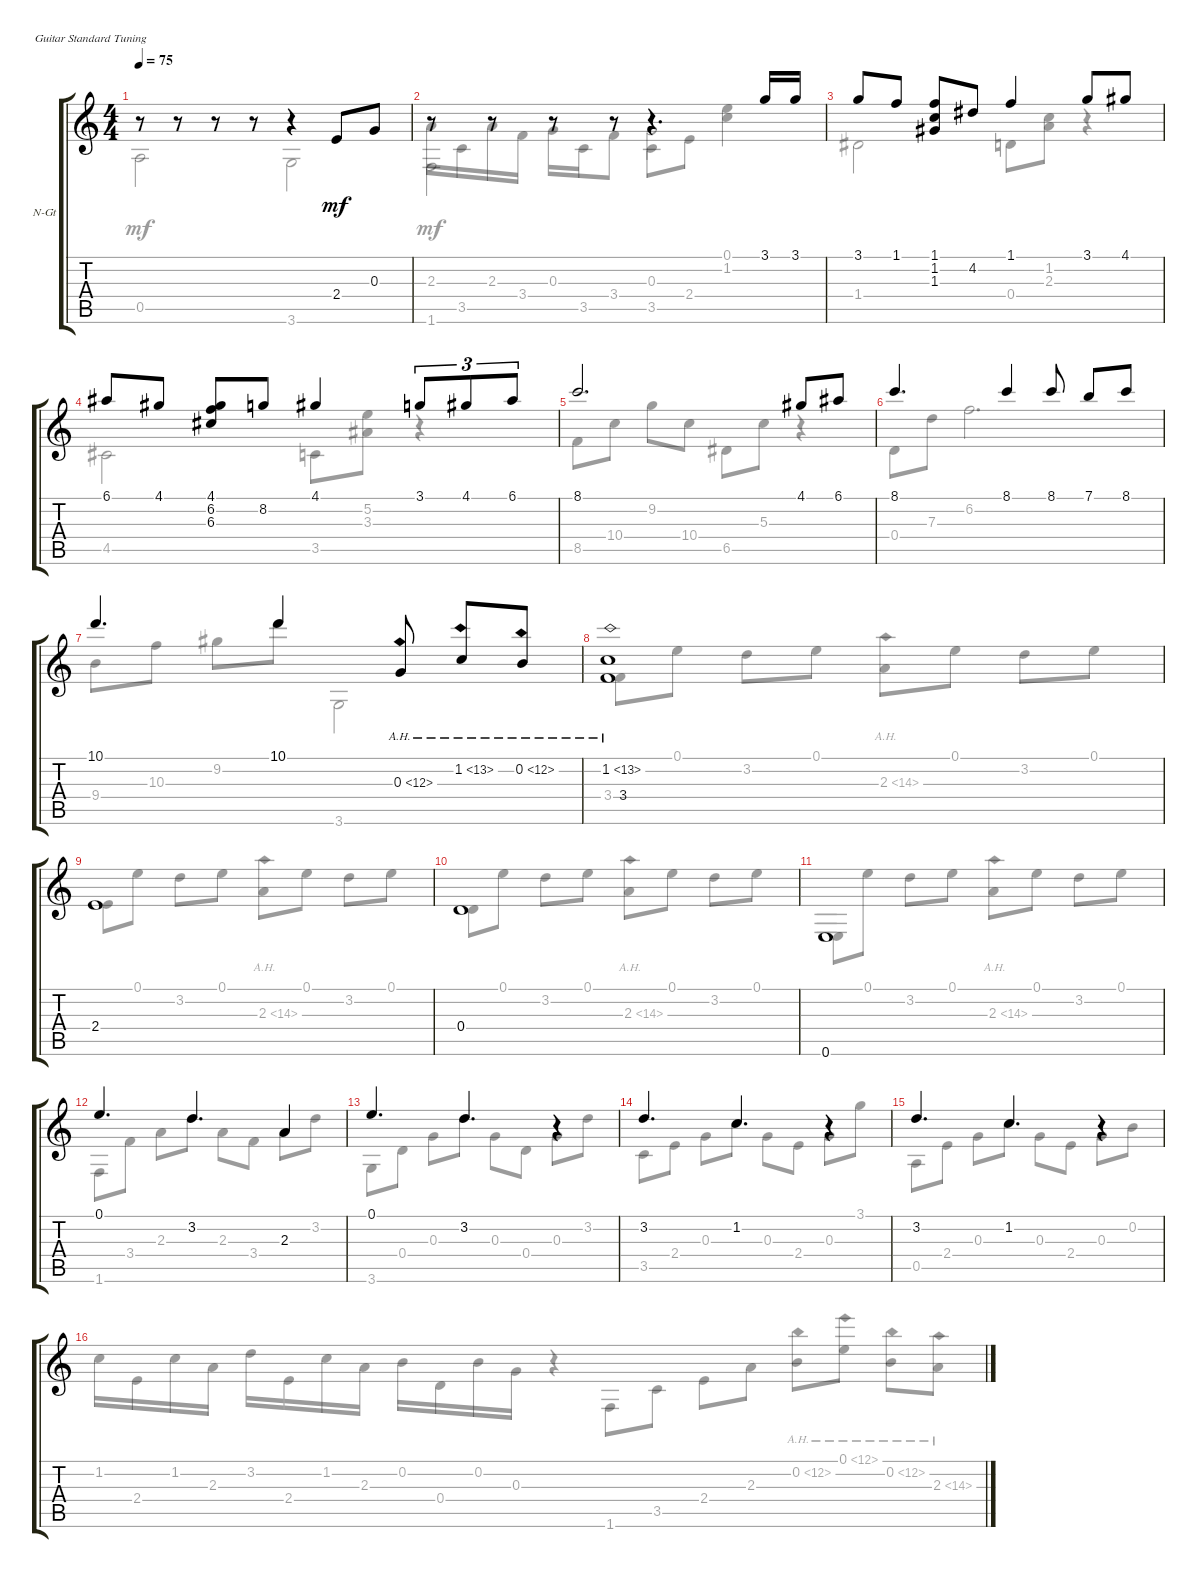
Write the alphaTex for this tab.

\defaultSystemsLayout 4
\bracketExtendMode groupsimilarinstruments
\firstSystemTrackNameOrientation horizontal
\otherSystemsTrackNameOrientation horizontal
\track ("Nylon Guitar" "N-Gt") {instrument acousticguitarnylon}
\staff {score tabs}
\tuning (E4 B3 G3 D3 A2 E2)
\voice
\ts (4 4)
\tempo 75
\clef g2
\scale
0.402928
\ks c
r.8{dy mf} r.8 r.8 r.8 r.4 2.4.8 0.3.8 |
\scale
0.33332 r.8 r.8 r.8 r.8 r.4{d} 3.1.16 3.1.16 |
\scale
0.264288 3.1.8 1.1.8 (1.1 1.3 1.2).8 4.2.8 1.1.4 3.1.8 4.1.8 |
6.1.8 4.1.8 (4.1 6.3 6.2).8 8.2.8 4.1.4 3.1.8{tu (3 2)} 4.1.8{tu (3 2)} 6.1.8{tu (3 2)} |
8.1.2{d} 4.1.8 6.1.8 |
8.1.4{d} 8.1.4 8.1.8 7.1.8 8.1.8 |
\scale
0.435527 10.1.4{d} 10.1.4 0.3{ah 12}.8 1.2{ah 12}.8 0.2{ah 12}.8 |
\scale
0.328729 (1.2{ah 12} 3.4).1 |
\scale
0.235828 2.4.1 |
\scale
0.248619 0.4.1 |
\scale
0.234408 0.6.1 |
\scale
0.257075 0.1.4{d} 3.2.4{d} 2.3.4 |
\scale
0.260033 0.1.4{d} 3.2.4{d} r.4 |
\scale
0.309573 3.2.4{d} 1.2.4{d} r.4 |
\scale
0.250133 3.2.4{d} 1.2.4{d} r.4 |
\scale
0.305947
\voice
\clef g2
\ottava regular
\simile none
\scale
0.402928
\ks c
1.2.16{dy mf} 2.4.16 1.2.16 2.3.16 3.2.16 2.4.16 1.2.16 2.3.16 0.2.16 0.4.16 0.2.16 0.3.16 r.4 |
\scale
0.33332 2.3.16 3.5.16 2.3.16 3.4.16 0.3.16 3.5.16 3.4.8 0.3.2 |
\scale
0.264288 1.4.2 0.4.8 (2.3 1.2).8 r.4 |
4.5.2 3.5.8 (5.2 3.3).8 r.4 |
8.5.8 10.4.8 9.2.8 10.4.8 6.5.8 5.3.8 r.4 |
0.4.8 7.3.8 6.2.2{d} |
\scale
0.435527 9.4.8 10.3.8 9.2.8 10.1.8 3.6.2 |
\scale
0.328729 3.4.8 0.1.8 3.2.8 0.1.8 2.3{ah 12}.8 0.1.8 3.2.8 0.1.8 |
\scale
0.235828 2.4.8 0.1.8 3.2.8 0.1.8 2.3{ah 12}.8 0.1.8 3.2.8 0.1.8 |
\scale
0.248619 0.4.8 0.1.8 3.2.8 0.1.8 2.3{ah 12}.8 0.1.8 3.2.8 0.1.8 |
\scale
0.234408 0.6.8 0.1.8 3.2.8 0.1.8 2.3{ah 12}.8 0.1.8 3.2.8 0.1.8 |
\scale
0.257075 1.6.8 3.4.8 2.3.8 3.2.8 2.3.8 3.4.8 2.3.8 3.2.8 |
\scale
0.260033 3.6.8 0.4.8 0.3.8 3.2.8 0.3.8 0.4.8 0.3.8 3.2.8 |
\scale
0.309573 3.5.8 2.4.8 0.3.8 1.2.8 0.3.8 2.4.8 0.3.8 3.1.8 |
\scale
0.250133 0.5.8 2.4.8 0.3.8 1.2.8 0.3.8 2.4.8 0.3.8 0.2.8 |
\scale
0.305947 1.6.8 3.5.8 2.4.8 2.3.8 0.2{ah 12}.8 0.1{ah 12}.8 0.2{ah 12}.8 2.3{ah 12}.8
\voice
\clef g2
\ottava regular
\simile none
\scale
0.402928
\ks c
0.5.2{dy mf} 3.6.2 |
\scale
0.33332 1.6.2 3.5.8 2.4.8 (1.2 0.1).4 |
\scale
0.264288 |
|
|
|
\scale
0.435527 |
\scale
0.328729 |
\scale
0.235828 |
\scale
0.248619 |
\scale
0.234408 |
\scale
0.257075 |
\scale
0.260033 |
\scale
0.309573 |
\scale
0.250133 |
\scale
0.305947
